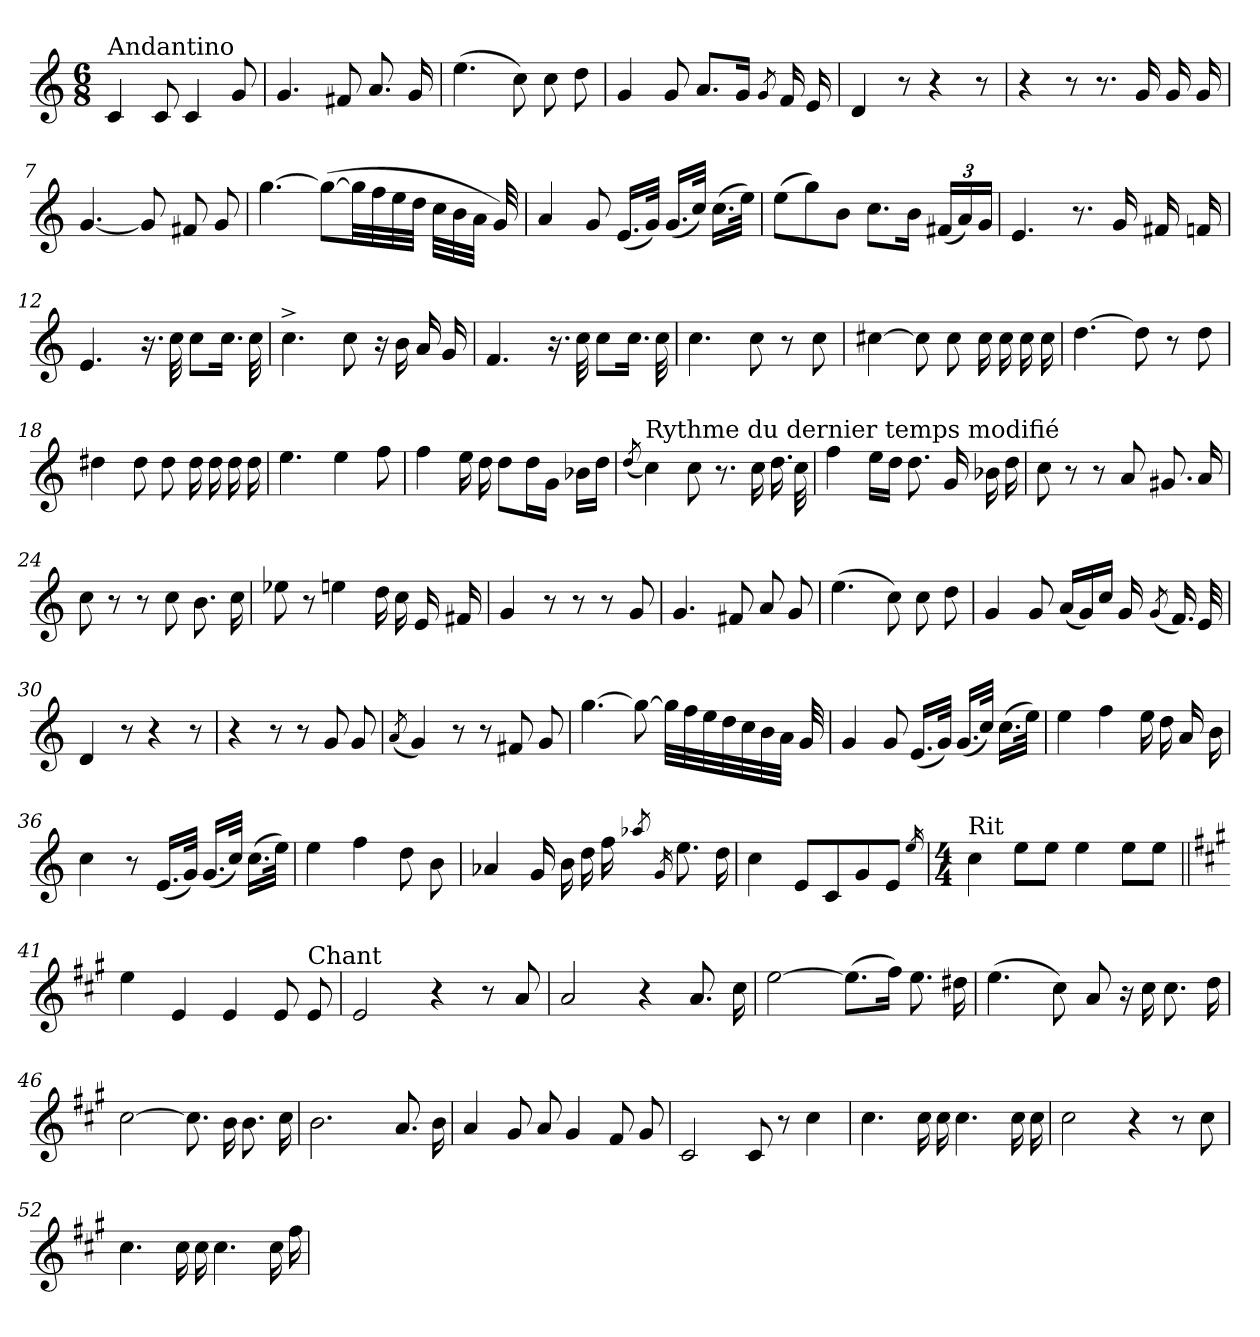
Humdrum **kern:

**kern
*part1
*staff1
*clefG2
*k[]
*C:
*M6/8
=1
!LO:TX:a:t=Andantino
4c/
8c/
4c/
8g/
=2
4.g/
8f#X/
8.a/
16g/
=3
(>4.ee\
8cc\)
8cc\
8dd\
=4
4g/
8g/
8.a/L
16g/Jk
8qg/
16f/
16e/
=5
4d/
8r
4r
8r
!!LO:LB:g=z
=6
4r
8r
8.r
16g/
16g/
16g/
=7
[4.g/
8g/]
8f#X/
8g/
=8
[4.gg\
(>8gg\L_
32gg\LL]
32ff\
32ee\
32dd\JJJ
32cc\LLL
32b\
32a\JJJ
32g/)
=9
4a/
8g/
(<16.e/LL
32g/JJk)
(<16.g/LL
32cc/JJk)
(>16.cc\LL
32ee\JJk)
=10
(>8ee\L
8gg\)
8b\J
8.cc\L
16b\Jk
(<24f#X/LL
24a/)
24g/JJ
!!LO:LB:g=z
=11
4.e/
8.r
16g/
16f#X/
16fn/
=12
4.e/
16.r
32cc\
8cc\L
16.cc\Jk
32cc\
=13
4.cc^>\
8cc\
16r
16b\
16a/
16g/
=14
4.f/
16.r
32cc\
8cc\L
16.cc\Jk
32cc\
=15
4.cc\
8cc\
8r
8cc\
!!LO:LB:g=z
=16
[4cc#X\
8cc#\]
8cc#\
16cc#\
16cc#\
16cc#\
16cc#\
=17
[4.dd\
8dd\]
8r
8dd\
=18
4dd#X\
8dd#\
8dd#\
16dd#\
16dd#\
16dd#\
16dd#\
=19
4.ee\
4ee\
8ff\
=20
4ff\
16ee\
16dd\
8dd\L
16dd\L
16g\JJ
16b-X\LL
16dd\JJ
!!LO:LB:g=z
=21
(<8qdd/
!LO:TX:a:t=Rythme du dernier temps modifié
4cc\)
8cc\
8.r
16cc\
16.dd\
32cc\
=22
4ff\
16ee\LL
16dd\JJ
8.dd\
16g/
16b-X\
16dd\
=23
8cc\
8r
8r
8a/
8.g#X/
16a/
=24
8cc\
8r
8r
8cc\
8.b\
16cc\
=25
8ee-X\
8r
4een\
16dd\
16cc\
16e/
16f#X/
=26
4g/
8r
8r
8r
8g/
!!LO:LB:g=z
=27
4.g/
8f#X/
8a/
8g/
=28
(>4.ee\
8cc\)
8cc\
8dd\
=29
4g/
8g/
(<16a/LL
16g/)
16cc/JJ
16g/
(<8qg/
16.f/)
32e/
=30
4d/
8r
4r
8r
=31
4r
8r
8r
8g/
8g/
=32
(<8qa/
4g/)
8r
8r
8f#X/
8g/
!!LO:LB:g=z
=33
[4.gg\
8gg\_
32gg\LLL]
32ff\
32ee\
32dd\
32cc\
32b\
32a\JJJ
32g/
=34
4g/
8g/
(<16.e/LL
32g/JJk)
(<16.g/LL
32cc/JJk)
(>16.cc\LL
32ee\JJk)
!!LO:LB:g=z
=35
4ee\
4ff\
16ee\
16dd\
16a/
16b\
!!LO:PB:g=z
=36
4cc\
8r
(<16.e/LL
32g/JJk)
(<16.g/LL
32cc/JJk)
(>16.cc\LL
32ee\JJk)
=37
4ee\
4ff\
8dd\
8b\
=38
4a-X/
16g/
16b\
16dd\
16ff\
8qaa-X/
16qg/
8.ee\
16dd\
=39
4cc\
8e/L
8c/
8g/
8e/J
16qee/
=40
*M4/4
!LO:TX:a:t=Rit
4cc\
8ee\L
8ee\J
4ee\
8ee\L
8ee\J
=41||
*k[f#c#g#]
4ee\
4e/
4e/
8e/
!LO:TX:a:t=Chant
8e/
=42
2e/
4r
8r
8a/
=43
2a/
4r
8.a/
16cc#\
=44
[2ee\
(>8.ee\L]
16ff#\Jk)
8.ee\
16dd#X\
!!LO:LB:g=z
=45
(>4.ee\
8cc#\)
8a/
16r
16cc#\
8.cc#\
16dd\
=46
[2cc#\
8.cc#\]
16b\
8.b\
16cc#\
=47
2.b\
8.a/
16b\
=48
4a/
8g#/
8a/
4g#/
8f#/
8g#/
=49
2c#/
8c#/
8r
4cc#\
!!LO:LB:g=z
=50
4.cc#\
16cc#\
16cc#\
4.cc#\
16cc#\
16cc#\
=51
2cc#\
4r
8r
8cc#\
=52
4.cc#\
16cc#\
16cc#\
4.cc#\
16cc#\
16ff#\
=
*-
